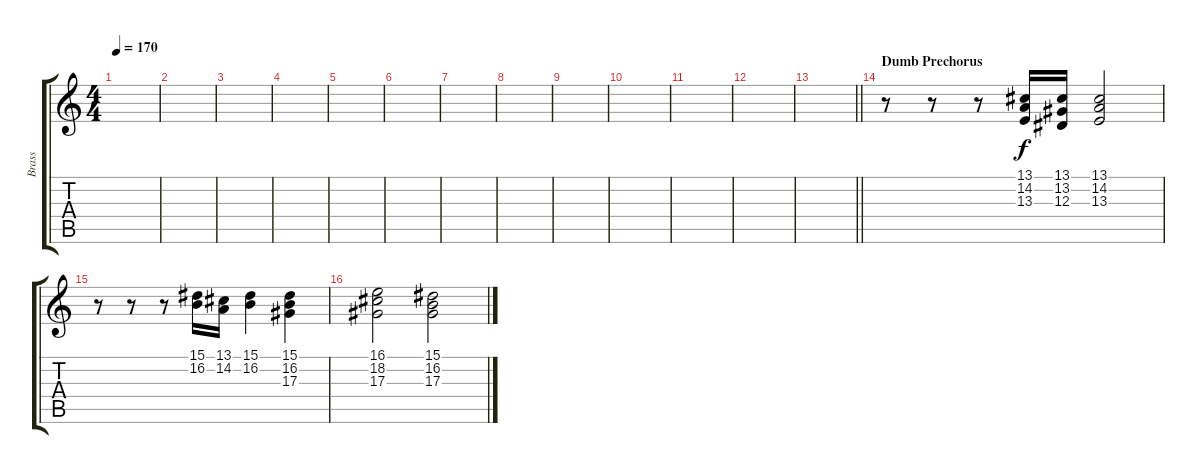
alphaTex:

\track ("Brass" "Brass") {instrument brasssection}
\staff {score tabs}
\tuning (C4 G3 Eb3 Bb2 F2 C2) {hide}
\ts (4 4)
\tempo 170
\clef g2
\ks c
|
|
|
|
|
|
|
|
|
|
|
|
\barLineRight lightlight
|
\section ("" "Dumb Prechorus")
r.8 r.8 r.8 (13.1 14.2 13.3).16 (13.1 13.2 12.3).16 (13.1 14.2 13.3).2 |
r.8 r.8 r.8 (15.1 16.2).16 (13.1 14.2).16 (15.1 16.2).4 (15.1 16.2 17.3).4 |
(16.1 18.2 17.3).2 (15.1 16.2 17.3).2
